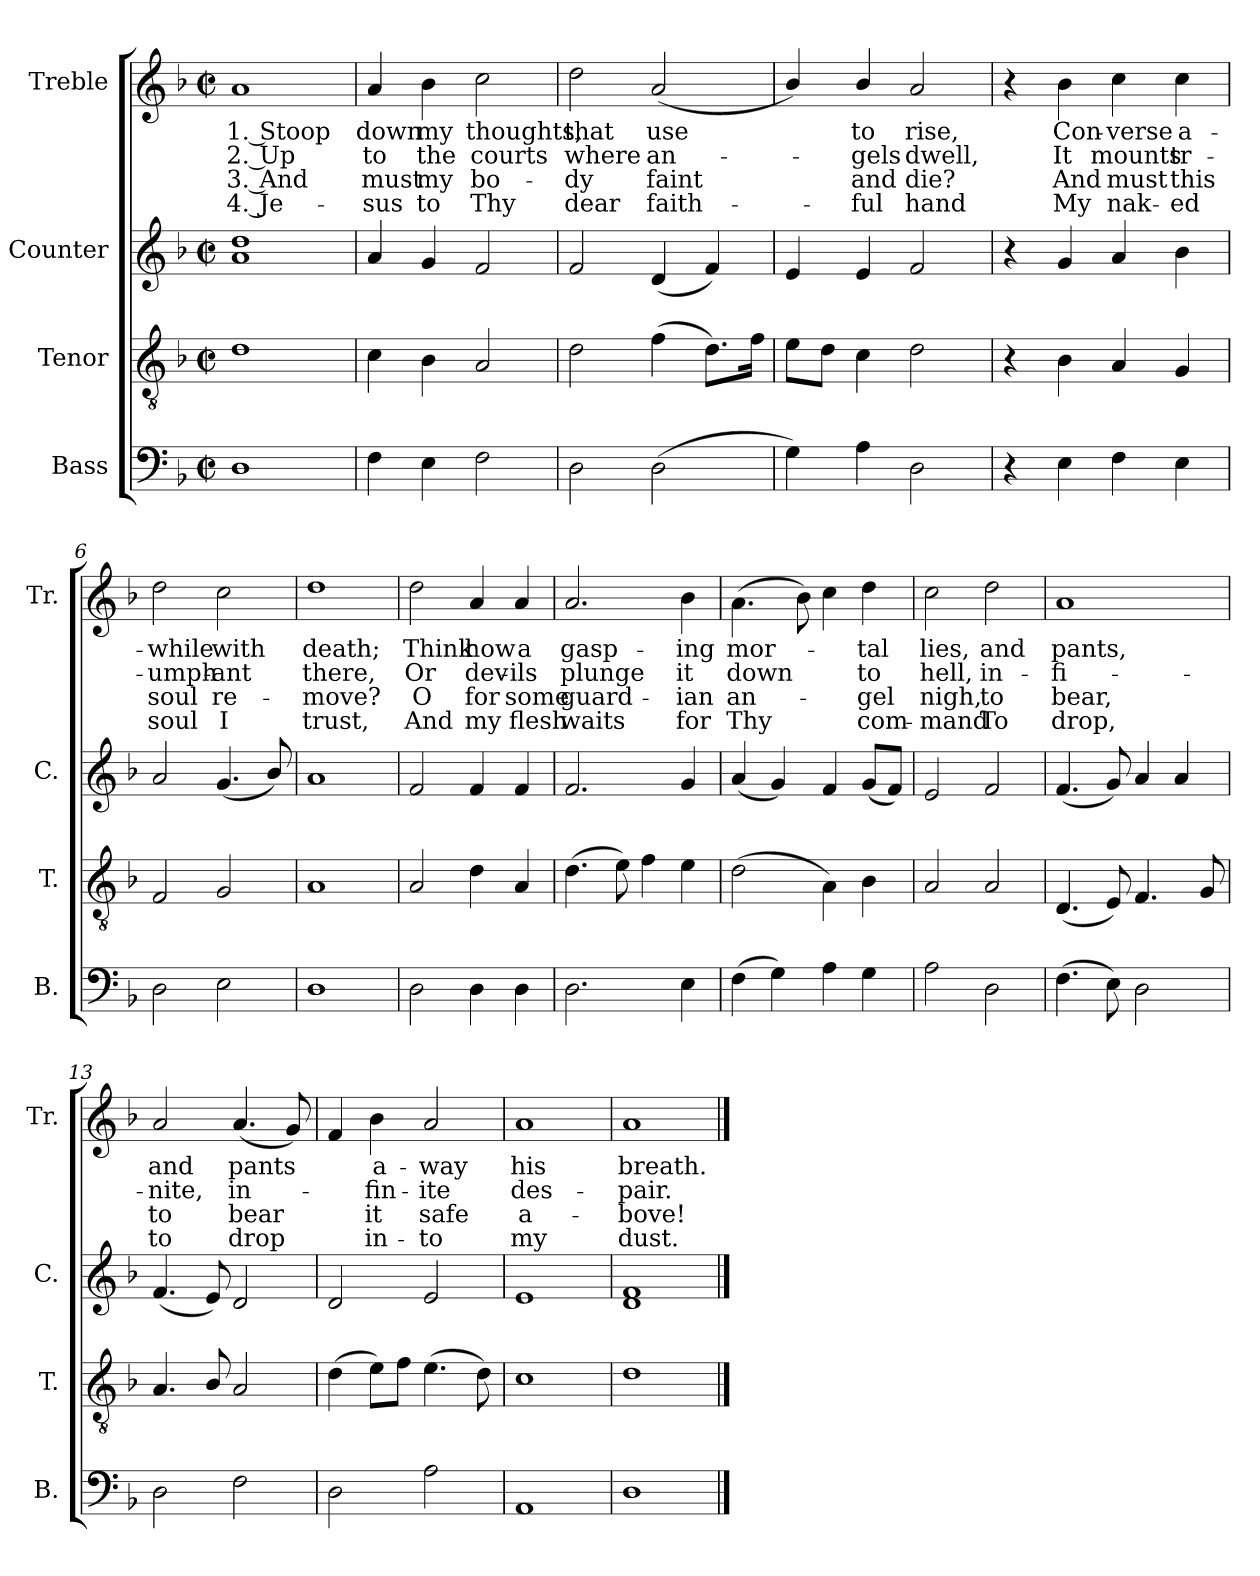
**kern	**kern	**kern	**kern	**text	**text	**text	**text
*part4	*part3	*part2	*part1	*part1	*part1	*part1	*part1
*staff4	*staff3	*staff2	*staff1	*staff1	*staff1	*staff1	*staff1
*I"Bass	*I"Tenor	*I"Counter	*I"Treble	*	*	*	*
*I'B.	*I'T.	*I'C.	*I'Tr.	*	*	*	*
*clefF4	*clefGv2	*clefG2	*clefG2	*	*	*	*
*k[b-]	*k[b-]	*k[b-]	*k[b-]	*	*	*	*
*M4/4	*M4/4	*M4/4	*M4/4	*	*	*	*
*met(c|)	*met(c|)	*met(c|)	*met(c|)	*	*	*	*
=1	=1	=1	=1	=1	=1	=1	=1
1D	1d	1a 1dd	1a	1. Stoop	2. Up	3. And	4. Je-
=2	=2	=2	=2	=2	=2	=2	=2
4F\	4c\	4a/	4a/	down	to	must	-sus
4E\	4B-\	4g/	4b-\	my	the	my	to
2F\	2A/	2f/	2cc\	thoughts,	courts	bo-	Thy
=3	=3	=3	=3	=3	=3	=3	=3
2D\	2d\	2f/	2dd\	that	where	-dy	dear
(2D\	(4f\	(4d/	(2a/	use	an-	faint	faith-
.	8.d\L)	4f/)	.	.	.	.	.
.	16f\Jk	.	.	.	.	.	.
=4	=4	=4	=4	=4	=4	=4	=4
4G\)	8e\L	4e/	4b-/)	.	.	.	.
.	8d\J	.	.	.	.	.	.
4A\	4c\	4e/	4b-/	to	-gels	and	-ful
2D\	2d\	2f/	2a/	rise,	dwell,	die?	hand
=5	=5	=5	=5	=5	=5	=5	=5
4r	4r	4r	4r	.	.	.	.
4E\	4B-\	4g/	4b-\	Con-	It	And	My
4F\	4A/	4a/	4cc\	-verse	mounts	must	nak-
4E\	4G/	4b-\	4cc\	a-	tr-	this	-ed
=6	=6	=6	=6	=6	=6	=6	=6
2D\	2F/	2a/	2dd\	-while	-umph-	soul	soul
2E\	2G/	(4.g/	2cc\	with	-ant	re-	I
.	.	8b-/)	.	.	.	.	.
=7	=7	=7	=7	=7	=7	=7	=7
1D	1A	1a	1dd	death;	there,	-move?	trust,
=8	=8	=8	=8	=8	=8	=8	=8
2D\	2A/	2f/	2dd\	Think	Or	O	And
4D\	4d\	4f/	4a/	how	dev-	for	my
4D\	4A/	4f/	4a/	a	-ils	some	flesh
=9	=9	=9	=9	=9	=9	=9	=9
2.D\	(4.d\	2.f/	2.a/	gasp-	plunge	guard-	waits
.	8e\)	.	.	.	.	.	.
.	4f\	.	.	.	.	.	.
4E\	4e\	4g/	4b-\	-ing	it	-ian	for
=10	=10	=10	=10	=10	=10	=10	=10
(4F\	(2d\	(4a/	(4.a\	mor-	down	an-	Thy
4G\)	.	4g/)	.	.	.	.	.
.	.	.	8b-\)	.	.	.	.
4A\	4A\)	4f/	4cc\	.	.	.	.
4G\	4B-\	(8g/L	4dd\	-tal	to	-gel	com-
.	.	8f/J)	.	.	.	.	.
=11	=11	=11	=11	=11	=11	=11	=11
2A\	2A/	2e/	2cc\	lies,	hell,	nigh,	-mand
2D\	2A/	2f/	2dd\	and	in-	to	To
=12	=12	=12	=12	=12	=12	=12	=12
(4.F\	(4.D/	(4.f/	1a	pants,	-fi-	bear,	drop,
8E\)	8E/)	8g/)	.	.	.	.	.
2D\	4.F/	4a/	.	.	.	.	.
.	.	4a/	.	.	.	.	.
.	8G/	.	.	.	.	.	.
=13	=13	=13	=13	=13	=13	=13	=13
2D\	4.A/	(4.f/	2a/	and	-nite,	to	to
.	8B-/	8e/)	.	.	.	.	.
2F\	2A/	2d/	(4.a/	pants	in-	bear	drop
.	.	.	8g/)	.	.	.	.
=14	=14	=14	=14	=14	=14	=14	=14
2D\	(4d\	2d/	4f/	.	.	.	.
.	8e\L)	.	4b-\	a-	-fin-	it	in-
.	8f\J	.	.	.	.	.	.
2A\	(4.e\	2e/	2a/	-way	-ite	safe	-to
.	8d\)	.	.	.	.	.	.
=15	=15	=15	=15	=15	=15	=15	=15
1AA	1c	1e	1a	his	des-	a-	my
=16	=16	=16	=16	=16	=16	=16	=16
1D	1d	1d 1f	1a	breath.	-pair.	-bove!	dust.
==	==	==	==	==	==	==	==
*-	*-	*-	*-	*-	*-	*-	*-
